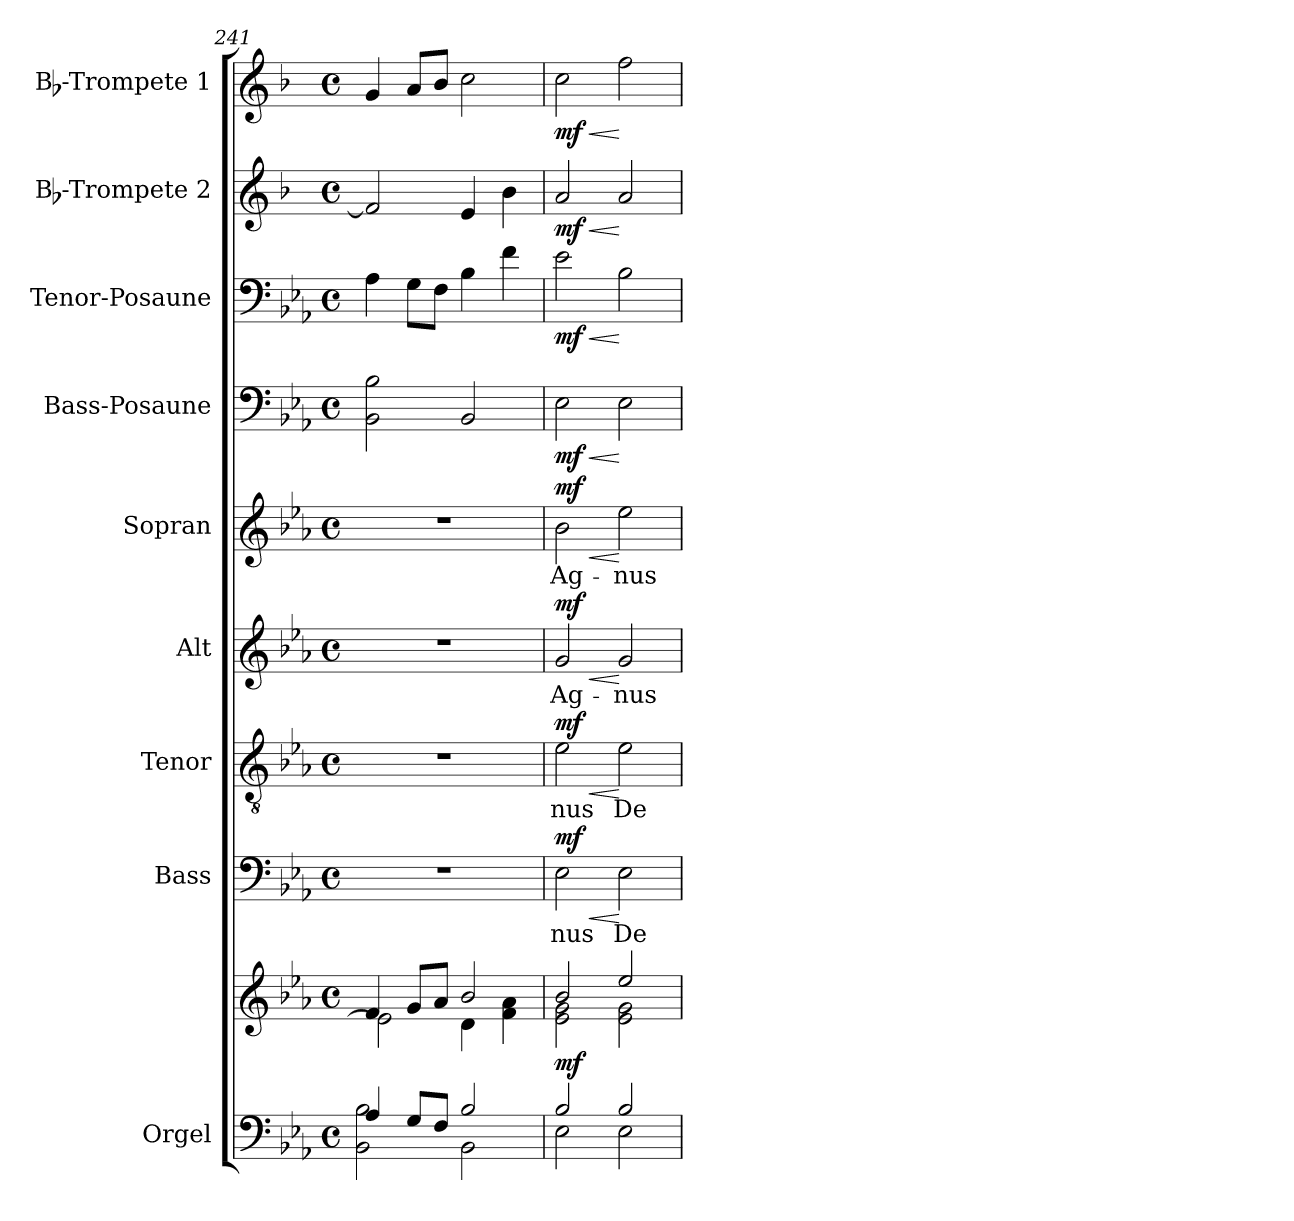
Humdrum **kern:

**kern	**kern	**dynam	**kern	**text	**dynam	**kern	**text	**dynam	**kern	**text	**dynam	**kern	**text	**dynam	**kern	**dynam	**kern	**dynam	**kern	**dynam	**kern	**dynam
*part9	*part9	*part9	*part8	*part8	*part8	*part7	*part7	*part7	*part6	*part6	*part6	*part5	*part5	*part5	*part4	*part4	*part3	*part3	*part2	*part2	*part1	*part1
*staff10	*staff9	*staff9/10	*staff8	*staff8	*staff8	*staff7	*staff7	*staff7	*staff6	*staff6	*staff6	*staff5	*staff5	*staff5	*staff4	*staff4	*staff3	*staff3	*staff2	*staff2	*staff1	*staff1
*I"Orgel	*	*	*I"Bass	*	*	*I"Tenor	*	*	*I"Alt	*	*	*I"Sopran	*	*	*I"Bass-Posaune	*	*I"Tenor-Posaune	*	*I"Bb-Trompete 2	*	*I"Bb-Trompete 1	*
*I'Org.	*	*	*I'B.	*	*	*I'T.	*	*	*I'A.	*	*	*I'S.	*	*	*I'B. Pos.	*	*I'T. Pos.	*	*I'Trp. 2	*	*I'Trp. 1	*
*clefF4	*clefG2	*	*clefF4	*	*	*clefGv2	*	*	*clefG2	*	*	*clefG2	*	*	*clefF4	*	*clefF4	*	*clefG2	*	*clefG2	*
*	*	*	*	*	*	*	*	*	*	*	*	*	*	*	*	*	*	*	*ITrd1c2	*	*ITrd1c2	*
*k[b-e-a-]	*k[b-e-a-]	*	*k[b-e-a-]	*	*	*k[b-e-a-]	*	*	*k[b-e-a-]	*	*	*k[b-e-a-]	*	*	*k[b-e-a-]	*	*k[b-e-a-]	*	*k[b-e-a-]	*	*k[b-e-a-]	*
*E-:	*E-:	*	*E-:	*	*	*E-:	*	*	*E-:	*	*	*E-:	*	*	*E-:	*	*E-:	*	*E-:	*	*E-:	*
*M4/4	*M4/4	*	*M4/4	*	*	*M4/4	*	*	*M4/4	*	*	*M4/4	*	*	*M4/4	*	*M4/4	*	*M4/4	*	*M4/4	*
*met(c)	*met(c)	*	*met(c)	*	*	*met(c)	*	*	*met(c)	*	*	*met(c)	*	*	*met(c)	*	*met(c)	*	*met(c)	*	*met(c)	*
=241	=241	=241	=241	=241	=241	=241	=241	=241	=241	=241	=241	=241	=241	=241	=241	=241	=241	=241	=241	=241	=241	=241
*^	*^	*	*	*	*	*	*	*	*	*	*	*	*	*	*	*	*	*	*	*	*	*
4A-/	2BB-\ 2B-\	4f/	2e-\]	.	1r	.	.	1r	.	.	1r	.	.	1r	.	.	2BB-\ 2B-\	.	4A-\	.	2e-/]	.	4f/	.
8G/L	.	8g/L	.	.	.	.	.	.	.	.	.	.	.	.	.	.	.	.	8G\L	.	.	.	8g/L	.
8F/J	.	8a-/J	.	.	.	.	.	.	.	.	.	.	.	.	.	.	.	.	8F\J	.	.	.	8a-/J	.
2B-/	2BB-\	2b-/	4d\	.	.	.	.	.	.	.	.	.	.	.	.	.	2BB-/	.	4B-\	.	4d/	.	2b-\	.
.	.	.	4f\ 4a-\	.	.	.	.	.	.	.	.	.	.	.	.	.	.	.	4f\	.	4a-\	.	.	.
=242	=242	=242	=242	=242	=242	=242	=242	=242	=242	=242	=242	=242	=242	=242	=242	=242	=242	=242	=242	=242	=242	=242	=242	=242
!	!	!	!	!LO:DY:b	!	!LO:LY:b	!LO:HP:b	!	!LO:LY:b	!LO:HP:b	!	!LO:LY:b	!LO:HP:b	!	!LO:LY:b	!LO:HP:b	!	!LO:HP:b	!	!LO:HP:b	!	!LO:HP:b	!	!LO:HP:b
!	!	!	!	!	!	!	!LO:DY:n=1:a	!	!	!LO:DY:n=1:a	!	!	!LO:DY:n=1:a	!	!	!LO:DY:n=1:a	!	!LO:DY:n=1:b	!	!LO:DY:n=1:b	!	!LO:DY:n=1:b	!	!LO:DY:n=1:b
2B-/	2E-\	2b-/	2e-\ 2g\	mf	2E-\	-nus	< mf	2e-\	-nus	< mf	2g/	Ag-	< mf	2b-\	Ag-	< mf	2E-\	< mf	2e-\	< mf	2g/	< mf	2b-\	< mf
!	!	!	!	!	!	!LO:LY:b	!	!	!LO:LY:b	!	!	!LO:LY:b	!	!	!LO:LY:b	!	!	!	!	!	!	!	!	!
2B-/	2E-\	2ee-/	2e-\ 2g\	.	2E-\	De-	[	2e-\	De-	[	2g/	-nus	[	2ee-\	-nus	[	2E-\	[	2B-\	[	2g/	[	2ee-\	[
*v	*v	*	*	*	*	*	*	*	*	*	*	*	*	*	*	*	*	*	*	*	*	*	*	*
*	*v	*v	*	*	*	*	*	*	*	*	*	*	*	*	*	*	*	*	*	*	*	*	*
=	=	=	=	=	=	=	=	=	=	=	=	=	=	=	=	=	=	=	=	=	=	=
*-	*-	*-	*-	*-	*-	*-	*-	*-	*-	*-	*-	*-	*-	*-	*-	*-	*-	*-	*-	*-	*-	*-
